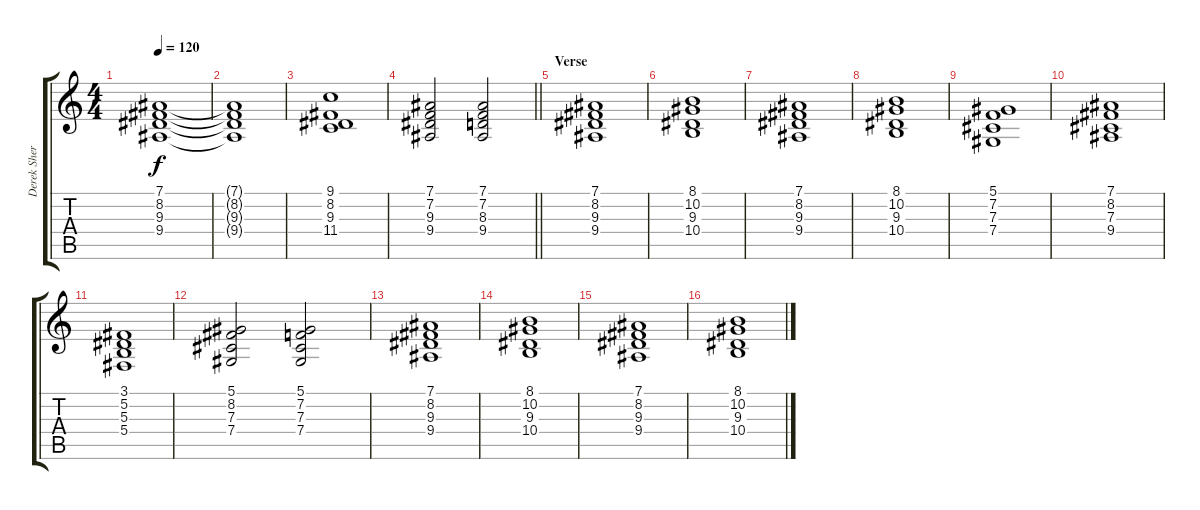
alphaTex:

\track ("Derek Sherinian" "Derek Sher") {instrument stringensemble1}
\staff {score tabs}
\tuning (Eb4 Bb3 Gb3 Db3 Ab2 Eb2) {hide}
\ts (4 4)
\tempo 120
\clef g2
\ks c
(7.1 8.2 9.3 9.4).1{dy f} |
(7.1{t} 8.2{t} 9.3{t} 9.4{t}).1 |
(9.1 8.2 9.3 11.4).1 |
\barLineRight lightlight
(7.1 7.2 9.3 9.4).2 (7.1 7.2 8.3 9.4).2 |
\section ("" "Verse")
(7.1 8.2 9.3 9.4).1 |
(8.1 10.2 9.3 10.4).1 |
(7.1 8.2 9.3 9.4).1 |
(8.1 10.2 9.3 10.4).1 |
(5.1 7.2 7.3 7.4).1 |
(7.1 8.2 7.3 9.4).1 |
(3.1 5.2 5.3 5.4).1 |
(5.1 8.2 7.3 7.4).2 (5.1 7.2 7.3 7.4).2 |
(7.1 8.2 9.3 9.4).1 |
(8.1 10.2 9.3 10.4).1 |
(7.1 8.2 9.3 9.4).1 |
(8.1 10.2 9.3 10.4).1
